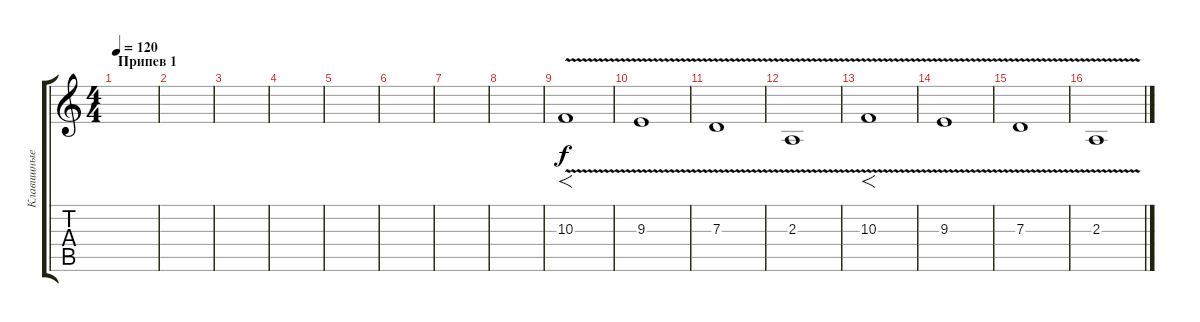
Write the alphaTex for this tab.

\track ("Клавишные" "Клавишные") {instrument stringensemble1}
\staff {score tabs}
\tuning (E4 B3 G3 D3 A2 E2) {hide}
\ts (4 4)
\section ("" "Припев 1")
\tempo 120
\clef g2
\ks c
|
|
|
|
|
|
|
|
10.3{v}.1{f} |
9.3{v}.1 |
7.3{v}.1 |
2.3{v}.1 |
10.3{v}.1{f} |
9.3{v}.1 |
7.3{v}.1 |
2.3{v}.1
